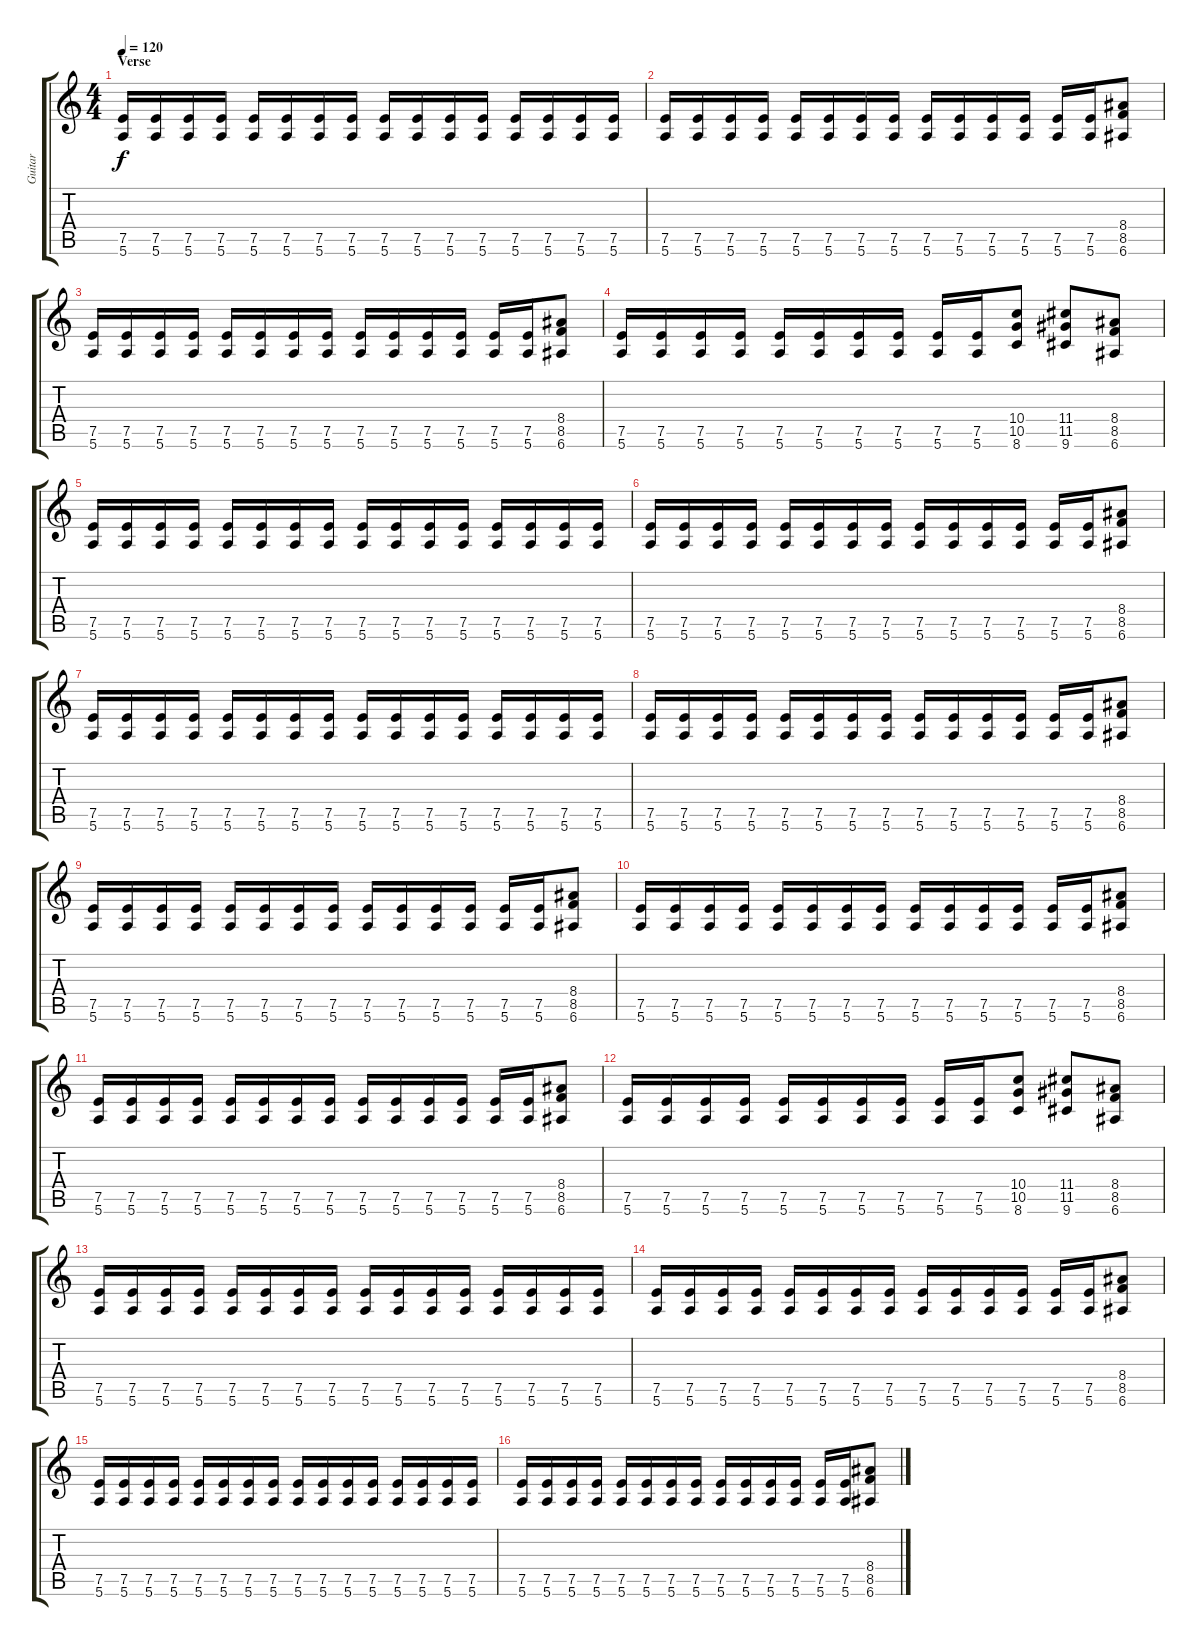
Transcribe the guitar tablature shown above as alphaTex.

\track ("Guitar" "Guitar") {instrument distortionguitar}
\staff {score tabs}
\tuning (E4 B3 G3 D3 A2 E2) {hide}
\ts (4 4)
\section ("" "Verse")
\tempo 120
\clef g2
\ks c
(7.5 5.6).16{dy f} (7.5 5.6).16 (7.5 5.6).16 (7.5 5.6).16 (7.5 5.6).16 (7.5 5.6).16 (7.5 5.6).16 (7.5 5.6).16 (7.5 5.6).16 (7.5 5.6).16 (7.5 5.6).16 (7.5 5.6).16 (7.5 5.6).16 (7.5 5.6).16 (7.5 5.6).16 (7.5 5.6).16 |
(7.5 5.6).16 (7.5 5.6).16 (7.5 5.6).16 (7.5 5.6).16 (7.5 5.6).16 (7.5 5.6).16 (7.5 5.6).16 (7.5 5.6).16 (7.5 5.6).16 (7.5 5.6).16 (7.5 5.6).16 (7.5 5.6).16 (7.5 5.6).16 (7.5 5.6).16 (8.4 8.5 6.6).8 |
(7.5 5.6).16 (7.5 5.6).16 (7.5 5.6).16 (7.5 5.6).16 (7.5 5.6).16 (7.5 5.6).16 (7.5 5.6).16 (7.5 5.6).16 (7.5 5.6).16 (7.5 5.6).16 (7.5 5.6).16 (7.5 5.6).16 (7.5 5.6).16 (7.5 5.6).16 (8.4 8.5 6.6).8 |
(7.5 5.6).16 (7.5 5.6).16 (7.5 5.6).16 (7.5 5.6).16 (7.5 5.6).16 (7.5 5.6).16 (7.5 5.6).16 (7.5 5.6).16 (7.5 5.6).16 (7.5 5.6).16 (10.4 10.5 8.6).8 (11.4 11.5 9.6).8 (8.4 8.5 6.6).8 |
(7.5 5.6).16 (7.5 5.6).16 (7.5 5.6).16 (7.5 5.6).16 (7.5 5.6).16 (7.5 5.6).16 (7.5 5.6).16 (7.5 5.6).16 (7.5 5.6).16 (7.5 5.6).16 (7.5 5.6).16 (7.5 5.6).16 (7.5 5.6).16 (7.5 5.6).16 (7.5 5.6).16 (7.5 5.6).16 |
(7.5 5.6).16 (7.5 5.6).16 (7.5 5.6).16 (7.5 5.6).16 (7.5 5.6).16 (7.5 5.6).16 (7.5 5.6).16 (7.5 5.6).16 (7.5 5.6).16 (7.5 5.6).16 (7.5 5.6).16 (7.5 5.6).16 (7.5 5.6).16 (7.5 5.6).16 (8.4 8.5 6.6).8 |
(7.5 5.6).16 (7.5 5.6).16 (7.5 5.6).16 (7.5 5.6).16 (7.5 5.6).16 (7.5 5.6).16 (7.5 5.6).16 (7.5 5.6).16 (7.5 5.6).16 (7.5 5.6).16 (7.5 5.6).16 (7.5 5.6).16 (7.5 5.6).16 (7.5 5.6).16 (7.5 5.6).16 (7.5 5.6).16 |
(7.5 5.6).16 (7.5 5.6).16 (7.5 5.6).16 (7.5 5.6).16 (7.5 5.6).16 (7.5 5.6).16 (7.5 5.6).16 (7.5 5.6).16 (7.5 5.6).16 (7.5 5.6).16 (7.5 5.6).16 (7.5 5.6).16 (7.5 5.6).16 (7.5 5.6).16 (8.4 8.5 6.6).8 |
(7.5 5.6).16 (7.5 5.6).16 (7.5 5.6).16 (7.5 5.6).16 (7.5 5.6).16 (7.5 5.6).16 (7.5 5.6).16 (7.5 5.6).16 (7.5 5.6).16 (7.5 5.6).16 (7.5 5.6).16 (7.5 5.6).16 (7.5 5.6).16 (7.5 5.6).16 (8.4 8.5 6.6).8 |
(7.5 5.6).16 (7.5 5.6).16 (7.5 5.6).16 (7.5 5.6).16 (7.5 5.6).16 (7.5 5.6).16 (7.5 5.6).16 (7.5 5.6).16 (7.5 5.6).16 (7.5 5.6).16 (7.5 5.6).16 (7.5 5.6).16 (7.5 5.6).16 (7.5 5.6).16 (8.4 8.5 6.6).8 |
(7.5 5.6).16 (7.5 5.6).16 (7.5 5.6).16 (7.5 5.6).16 (7.5 5.6).16 (7.5 5.6).16 (7.5 5.6).16 (7.5 5.6).16 (7.5 5.6).16 (7.5 5.6).16 (7.5 5.6).16 (7.5 5.6).16 (7.5 5.6).16 (7.5 5.6).16 (8.4 8.5 6.6).8 |
(7.5 5.6).16 (7.5 5.6).16 (7.5 5.6).16 (7.5 5.6).16 (7.5 5.6).16 (7.5 5.6).16 (7.5 5.6).16 (7.5 5.6).16 (7.5 5.6).16 (7.5 5.6).16 (10.4 10.5 8.6).8 (11.4 11.5 9.6).8 (8.4 8.5 6.6).8 |
(7.5 5.6).16 (7.5 5.6).16 (7.5 5.6).16 (7.5 5.6).16 (7.5 5.6).16 (7.5 5.6).16 (7.5 5.6).16 (7.5 5.6).16 (7.5 5.6).16 (7.5 5.6).16 (7.5 5.6).16 (7.5 5.6).16 (7.5 5.6).16 (7.5 5.6).16 (7.5 5.6).16 (7.5 5.6).16 |
(7.5 5.6).16 (7.5 5.6).16 (7.5 5.6).16 (7.5 5.6).16 (7.5 5.6).16 (7.5 5.6).16 (7.5 5.6).16 (7.5 5.6).16 (7.5 5.6).16 (7.5 5.6).16 (7.5 5.6).16 (7.5 5.6).16 (7.5 5.6).16 (7.5 5.6).16 (8.4 8.5 6.6).8 |
(7.5 5.6).16 (7.5 5.6).16 (7.5 5.6).16 (7.5 5.6).16 (7.5 5.6).16 (7.5 5.6).16 (7.5 5.6).16 (7.5 5.6).16 (7.5 5.6).16 (7.5 5.6).16 (7.5 5.6).16 (7.5 5.6).16 (7.5 5.6).16 (7.5 5.6).16 (7.5 5.6).16 (7.5 5.6).16 |
(7.5 5.6).16 (7.5 5.6).16 (7.5 5.6).16 (7.5 5.6).16 (7.5 5.6).16 (7.5 5.6).16 (7.5 5.6).16 (7.5 5.6).16 (7.5 5.6).16 (7.5 5.6).16 (7.5 5.6).16 (7.5 5.6).16 (7.5 5.6).16 (7.5 5.6).16 (8.4 8.5 6.6).8
